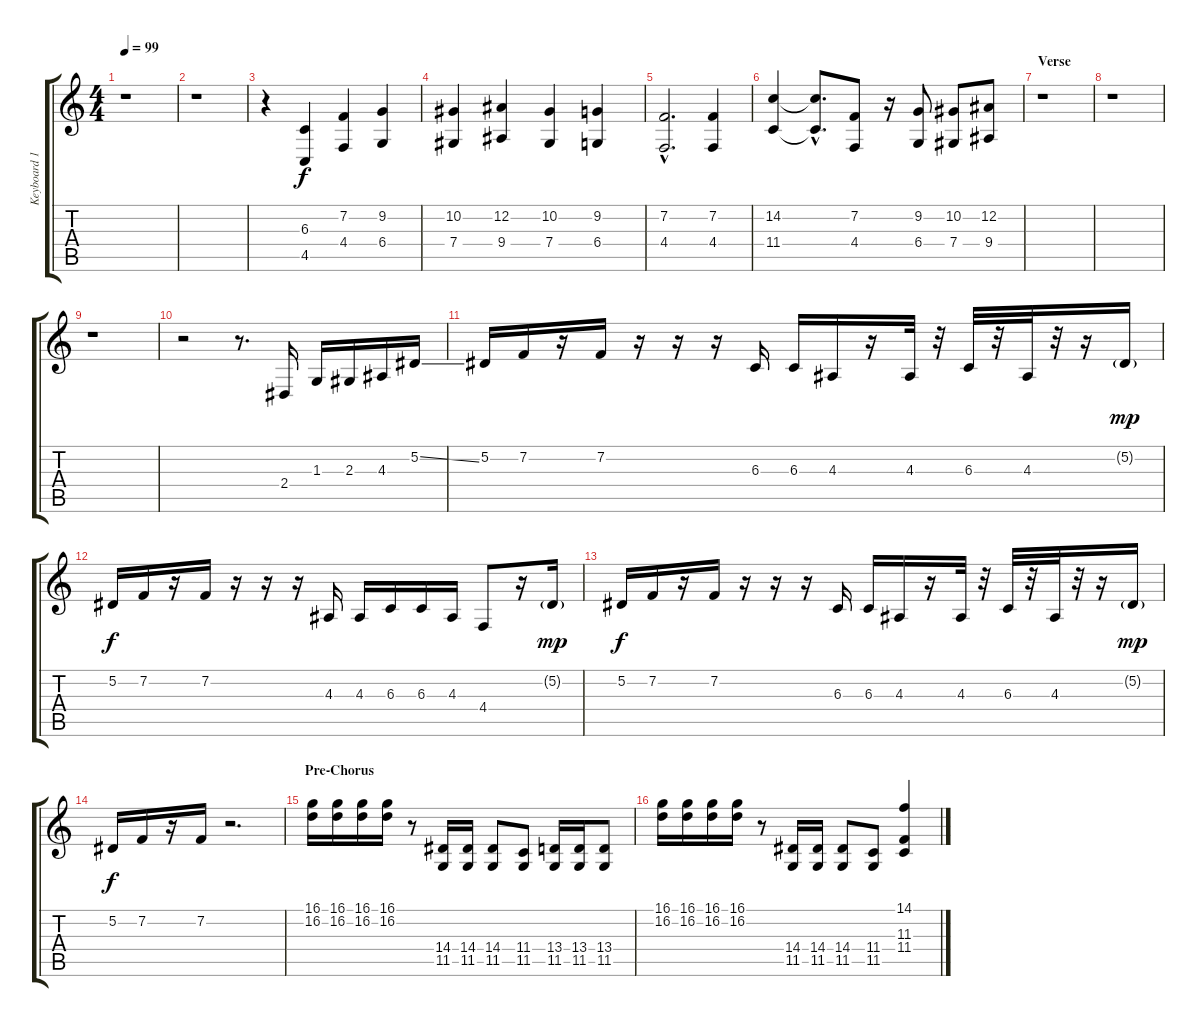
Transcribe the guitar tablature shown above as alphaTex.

\track ("Keyboard 1" "Keyboard 1") {instrument stringensemble1}
\staff {score tabs}
\tuning (Eb4 Bb3 Gb3 Db3 Ab2 Eb2) {hide}
\ts (4 4)
\tempo 99
\clef g2
\ks c
r.1{dy f} |
r.1 |
r.4 (6.3 4.5).4 (7.2 4.4).4 (9.2 6.4).4 |
(10.2 7.4).4 (12.2 9.4).4 (10.2 7.4).4 (9.2 6.4).4 |
(7.2{hac} 4.4{hac}).2{d} (7.2 4.4).4 |
(14.2 11.4).4 (14.2{hac t} 11.4{hac t}).8{d} (7.2 4.4).8 r.16 (9.2 6.4).8 (10.2 7.4).8 (12.2 9.4).8 |
\section ("" "Verse")
r.1 |
r.1 |
r.1 |
r.2{volume 8 instrument lead8bassandlead} r.8{d} 2.4.16 1.3.16 2.3.16 4.3.16 5.2{ss}.16 |
5.2.16 7.2.16 r.16 7.2.16 r.16 r.16 r.16 6.3.16 6.3.16 4.3.16 r.16 4.3.32 r.32 6.3.32 r.32 4.3.32 r.32 r.16 5.2{g}.16{dy mp} |
5.2.16{dy f} 7.2.16 r.16 7.2.16 r.16 r.16 r.16 4.3.16 4.3.16 6.3.16 6.3.16 4.3.16 4.4.8 r.16 5.2{g}.16{dy mp} |
5.2.16{dy f} 7.2.16 r.16 7.2.16 r.16 r.16 r.16 6.3.16 6.3.16 4.3.16 r.16 4.3.32 r.32 6.3.32 r.32 4.3.32 r.32 r.16 5.2{g}.16{dy mp} |
5.2.16{dy f} 7.2.16 r.16 7.2.16 r.2{d} |
\section ("" "Pre-Chorus")
(16.1 16.2).16{volume 11 instrument stringensemble1} (16.1 16.2).16 (16.1 16.2).16 (16.1 16.2).16 r.8 (14.4 11.5).16 (14.4 11.5).16 (14.4 11.5).8 (11.4 11.5).8 (13.4 11.5).16 (13.4 11.5).16 (13.4 11.5).8 |
(16.1 16.2).16 (16.1 16.2).16 (16.1 16.2).16 (16.1 16.2).16 r.8 (14.4 11.5).16 (14.4 11.5).16 (14.4 11.5).8 (11.4 11.5).8 (14.1 11.3 11.4).4
